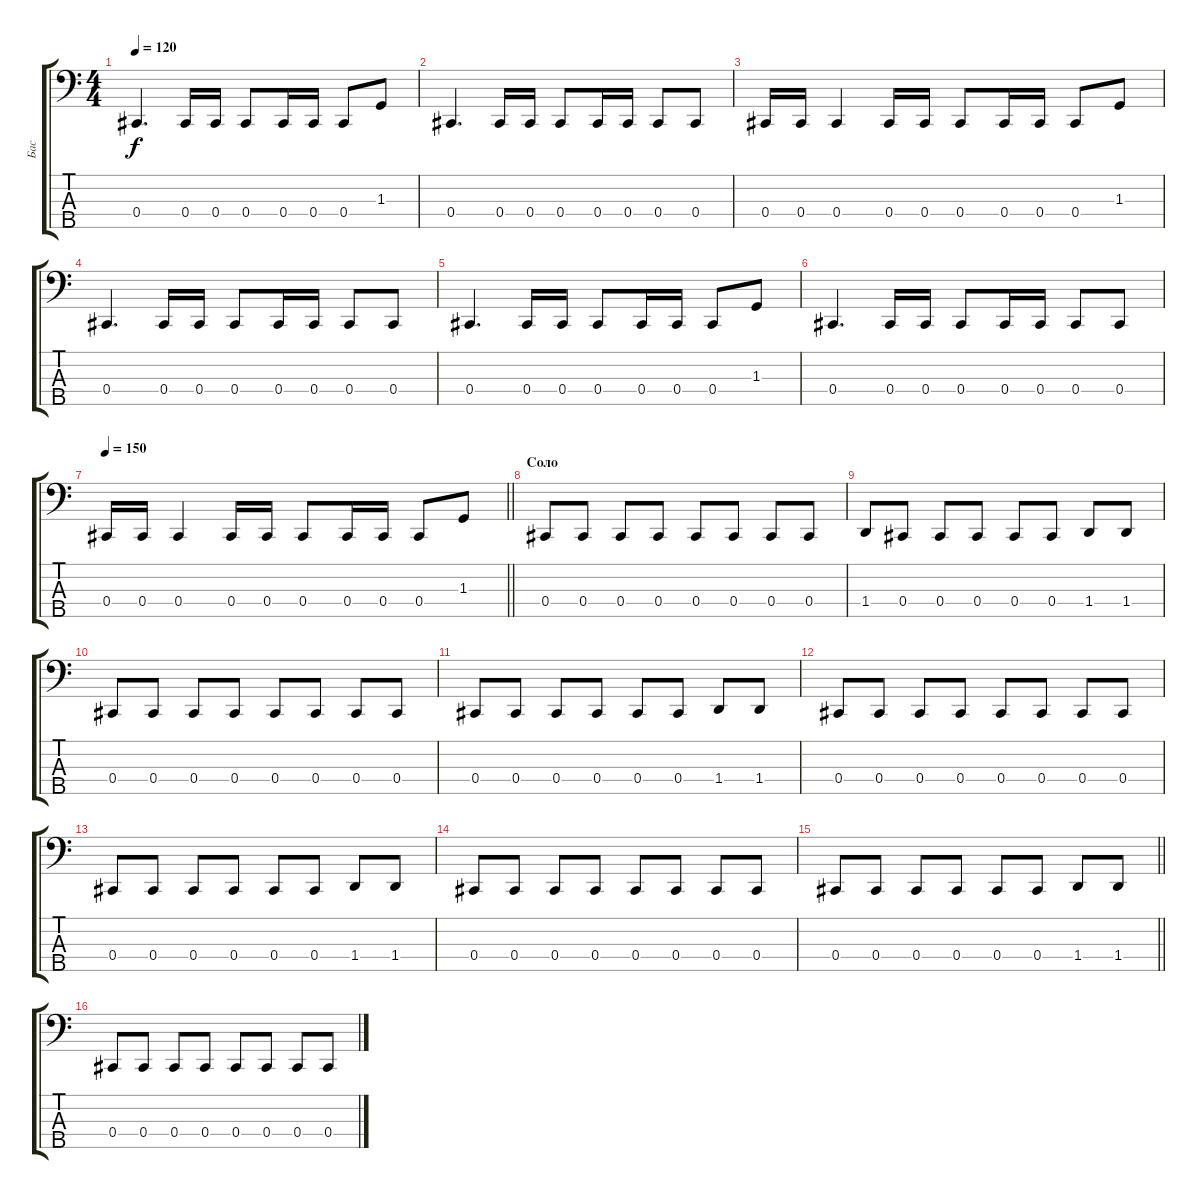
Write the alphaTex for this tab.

\track ("Бас" "Бас") {instrument electricbasspick}
\staff {score tabs}
\tuning (E2 B1 Gb1 Db1 Ab0) {hide}
\ts (4 4)
\tempo 120
\clef f4
\ks c
0.4.4{d dy f} 0.4.16 0.4.16 0.4.8 0.4.16 0.4.16 0.4.8 1.3.8 |
0.4.4{d} 0.4.16 0.4.16 0.4.8 0.4.16 0.4.16 0.4.8 0.4.8 |
0.4.16 0.4.16 0.4.4 0.4.16 0.4.16 0.4.8 0.4.16 0.4.16 0.4.8 1.3.8 |
0.4.4{d} 0.4.16 0.4.16 0.4.8 0.4.16 0.4.16 0.4.8 0.4.8 |
0.4.4{d} 0.4.16 0.4.16 0.4.8 0.4.16 0.4.16 0.4.8 1.3.8 |
0.4.4{d} 0.4.16 0.4.16 0.4.8 0.4.16 0.4.16 0.4.8 0.4.8 |
\tempo 150
\barLineRight lightlight
0.4.16 0.4.16 0.4.4 0.4.16 0.4.16 0.4.8 0.4.16 0.4.16 0.4.8 1.3.8 |
\section ("" "Соло")
0.4.8 0.4.8 0.4.8 0.4.8 0.4.8 0.4.8 0.4.8 0.4.8 |
1.4.8 0.4.8 0.4.8 0.4.8 0.4.8 0.4.8 1.4.8 1.4.8 |
0.4.8 0.4.8 0.4.8 0.4.8 0.4.8 0.4.8 0.4.8 0.4.8 |
0.4.8 0.4.8 0.4.8 0.4.8 0.4.8 0.4.8 1.4.8 1.4.8 |
0.4.8 0.4.8 0.4.8 0.4.8 0.4.8 0.4.8 0.4.8 0.4.8 |
0.4.8 0.4.8 0.4.8 0.4.8 0.4.8 0.4.8 1.4.8 1.4.8 |
0.4.8 0.4.8 0.4.8 0.4.8 0.4.8 0.4.8 0.4.8 0.4.8 |
\barLineRight lightlight
0.4.8 0.4.8 0.4.8 0.4.8 0.4.8 0.4.8 1.4.8 1.4.8 |
0.4.8 0.4.8 0.4.8 0.4.8 0.4.8 0.4.8 0.4.8 0.4.8
